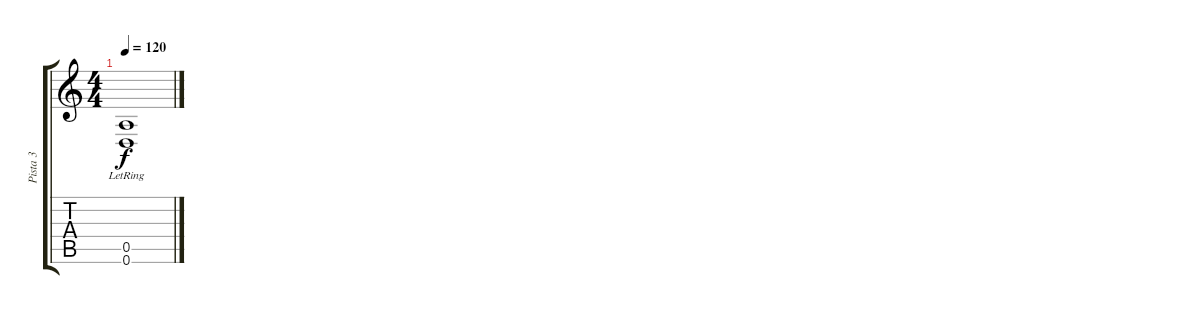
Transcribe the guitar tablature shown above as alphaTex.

\track ("Pista 3" "Pista 3") {instrument overdrivenguitar}
\staff {score tabs}
\tuning (E4 B3 G3 D3 A2 D2) {hide}
\ts (4 4)
\tempo 120
\clef g2
\ks c
(0.5{lr} 0.6{lr}).1{dy f}
